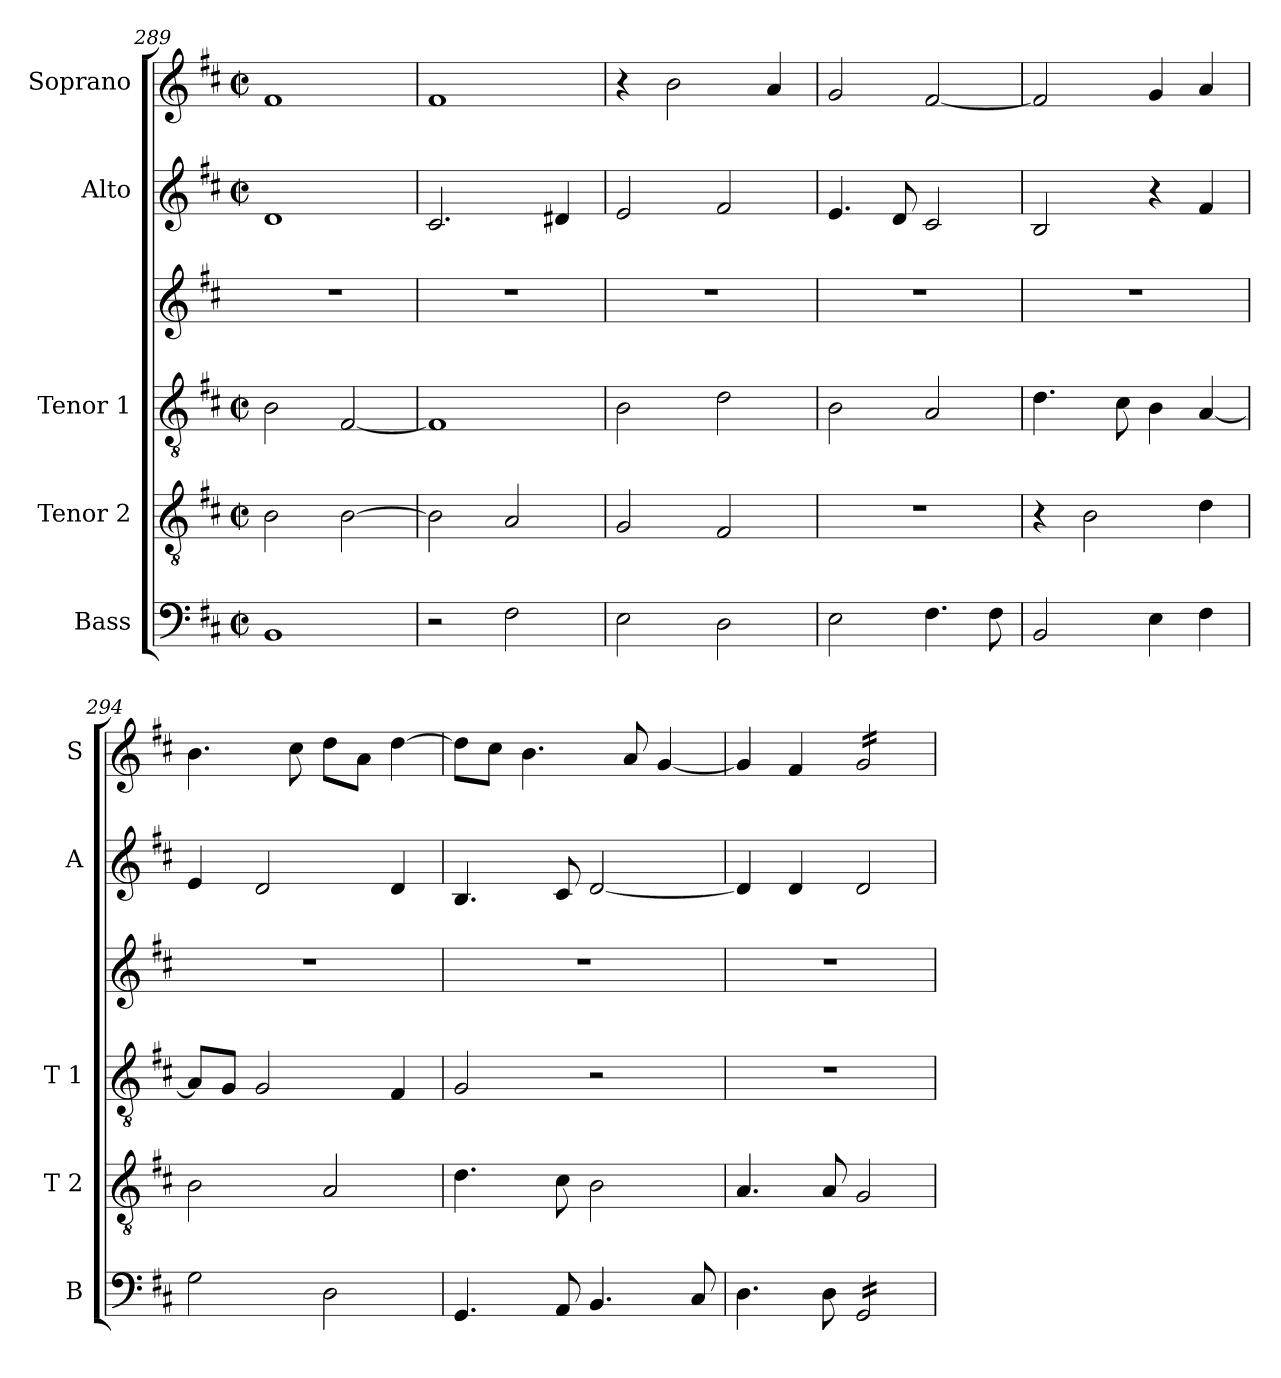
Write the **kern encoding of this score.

**kern	**kern	**kern	**kern	**kern	**kern
*part6	*part5	*part4	*part3	*part2	*part1
*staff6	*staff5	*staff4	*staff3	*staff2	*staff1
*I"Bass	*I"Tenor 2	*I"Tenor 1	*	*I"Alto	*I"Soprano
*I'B	*I'T 2	*I'T 1	*	*I'A	*I'S
*clefF4	*clefGv2	*clefGv2	*clefG2	*clefG2	*clefG2
*k[f#c#]	*k[f#c#]	*k[f#c#]	*k[f#c#]	*k[f#c#]	*k[f#c#]
*D:	*D:	*D:	*D:	*D:	*D:
*M2/2	*M2/2	*M2/2	*	*M2/2	*M2/2
*met(c|)	*met(c|)	*met(c|)	*	*met(c|)	*met(c|)
=289	=289	=289	=289	=289	=289
1BB	2B\	2B\	1r	1d	1f#
.	[>2B\	[<2F#/	.	.	.
=290	=290	=290	=290	=290	=290
2r	2B\]	1F#]	1r	2.c#/	1f#
2F#\	2A/	.	.	.	.
.	.	.	.	4d#X/	.
!!LO:LB:g=z
=291	=291	=291	=291	=291	=291
2E\	2G/	2B\	1r	2e/	4r
.	.	.	.	.	2b\
2D\	2F#/	2d\	.	2f#/	.
.	.	.	.	.	4a/
=292	=292	=292	=292	=292	=292
2E\	1r	2B\	1r	4.e/	2g/
.	.	.	.	8d/	.
4.F#\	.	2A/	.	2c#/	[<2f#/
8F#\	.	.	.	.	.
=293	=293	=293	=293	=293	=293
2BB/	4r	4.d\	1r	2B/	2f#/]
.	2B\	.	.	.	.
.	.	8c#\	.	.	.
4E\	.	4B\	.	4r	4g/
4F#\	4d\	[<4A/	.	4f#/	4a/
=294	=294	=294	=294	=294	=294
2G\	2B\	8A/L]	1r	4e/	4.b\
.	.	8G/J	.	.	.
.	.	2G/	.	2d/	.
.	.	.	.	.	8cc#\
2D\	2A/	.	.	.	8dd\L
.	.	.	.	.	8a\J
.	.	4F#/	.	4d/	[>4dd\
=295	=295	=295	=295	=295	=295
4.GG/	4.d\	2G/	1r	4.B/	8dd\L]
.	.	.	.	.	8cc#\J
.	.	.	.	.	4.b\
8AA/	8c#\	.	.	8c#/	.
4.BB/	2B\	2r	.	[<2d/	.
.	.	.	.	.	8a/
.	.	.	.	.	[<4g/
8C#/	.	.	.	.	.
=296	=296	=296	=296	=296	=296
4.D\	4.A/	1r	1r	4d/]	4g/]
.	.	.	.	4d/	4f#/
8D\	8A/	.	.	.	.
*tremolo	*	*	*	*	*
*	*	*	*	*	*tremolo
16GG/LL	2G/	.	.	2d/	16g/LL
16GG/	.	.	.	.	16g/
16GG/	.	.	.	.	16g/
16GG/	.	.	.	.	16g/
16GG/	.	.	.	.	16g/
16GG/	.	.	.	.	16g/
16GG/	.	.	.	.	16g/
16GG/JJ	.	.	.	.	16g/JJ
*	*	*	*	*	*Xtremolo
*Xtremolo	*	*	*	*	*
=	=	=	=	=	=
*-	*-	*-	*-	*-	*-
